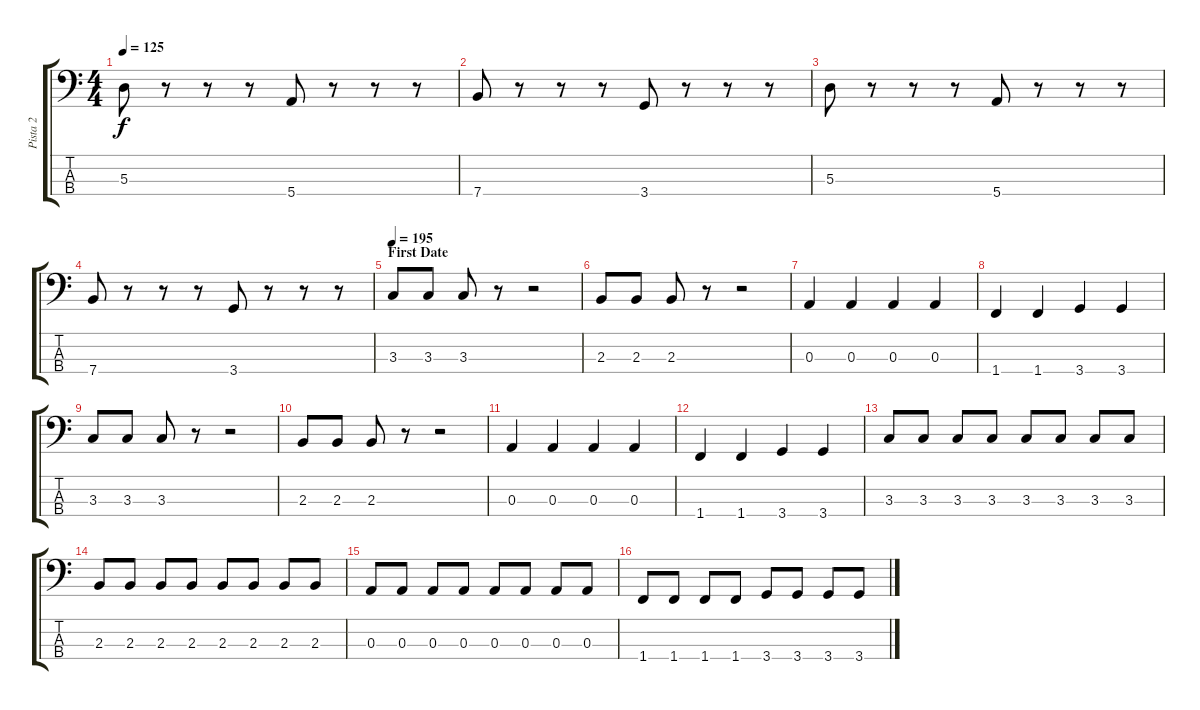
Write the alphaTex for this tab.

\track ("Pista 2" "Pista 2") {instrument electricbasspick}
\staff {score tabs}
\tuning (G2 D2 A1 E1) {hide}
\ts (4 4)
\tempo 125
\clef f4
\ks c
5.3.8{dy f} r.8 r.8 r.8 5.4.8 r.8 r.8 r.8 |
7.4.8 r.8 r.8 r.8 3.4.8 r.8 r.8 r.8 |
5.3.8 r.8 r.8 r.8 5.4.8 r.8 r.8 r.8 |
7.4.8 r.8 r.8 r.8 3.4.8 r.8 r.8 r.8 |
\section ("" "First Date")
\tempo 195
3.3.8 3.3.8 3.3.8 r.8 r.2 |
2.3.8 2.3.8 2.3.8 r.8 r.2 |
0.3.4 0.3.4 0.3.4 0.3.4 |
1.4.4 1.4.4 3.4.4 3.4.4 |
3.3.8 3.3.8 3.3.8 r.8 r.2 |
2.3.8 2.3.8 2.3.8 r.8 r.2 |
0.3.4 0.3.4 0.3.4 0.3.4 |
1.4.4 1.4.4 3.4.4 3.4.4 |
3.3.8 3.3.8 3.3.8 3.3.8 3.3.8 3.3.8 3.3.8 3.3.8 |
2.3.8 2.3.8 2.3.8 2.3.8 2.3.8 2.3.8 2.3.8 2.3.8 |
0.3.8 0.3.8 0.3.8 0.3.8 0.3.8 0.3.8 0.3.8 0.3.8 |
1.4.8 1.4.8 1.4.8 1.4.8 3.4.8 3.4.8 3.4.8 3.4.8
